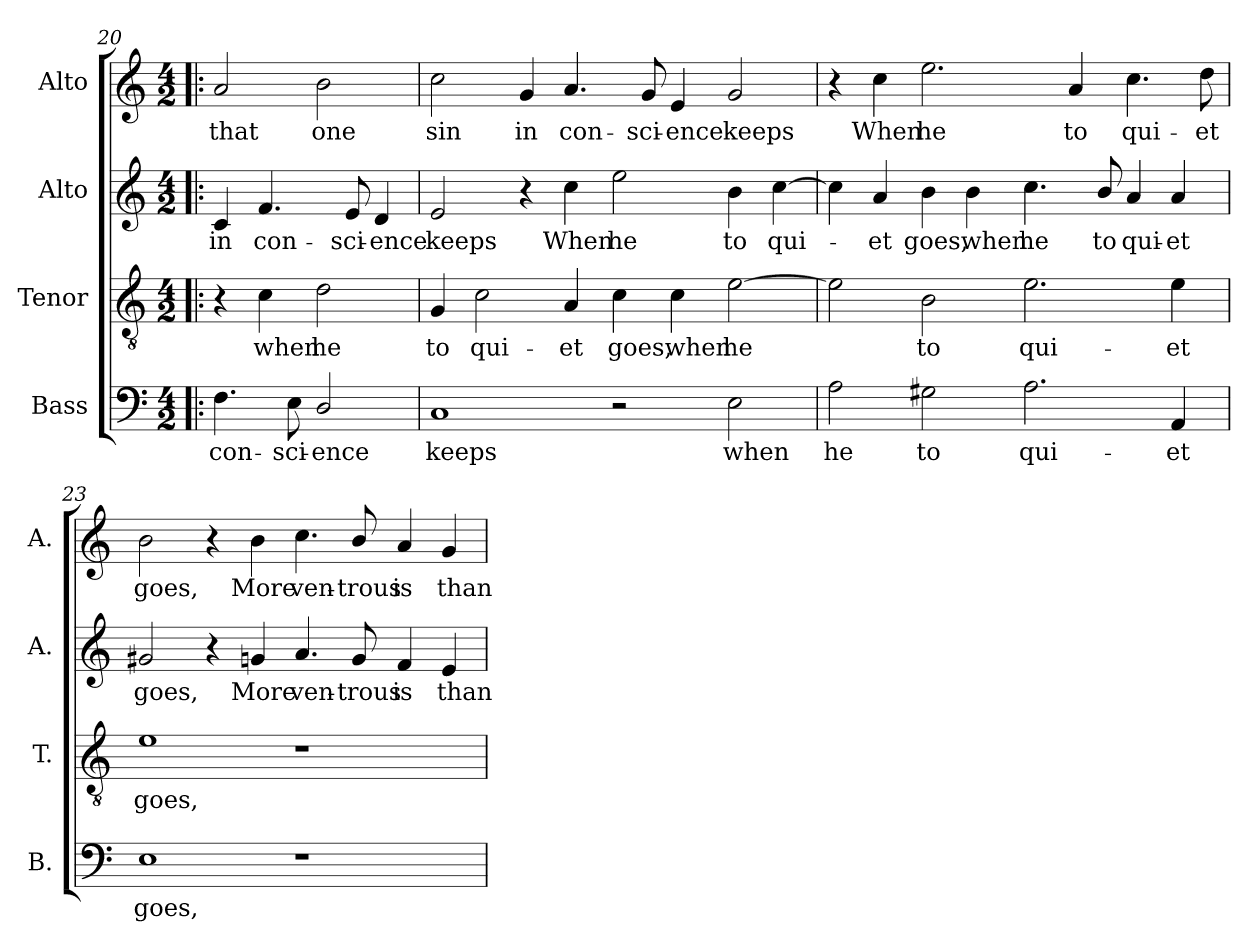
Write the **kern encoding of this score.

**kern	**text	**kern	**text	**kern	**text	**kern	**text
*part4	*part4	*part3	*part3	*part2	*part2	*part1	*part1
*staff4	*staff4	*staff3	*staff3	*staff2	*staff2	*staff1	*staff1
*I"Bass	*	*I"Tenor	*	*I"Alto	*	*I"Alto	*
*I'B.	*	*I'T.	*	*I'A.	*	*I'A.	*
!!LO:LB:g=z
*clefF4	*	*clefGv2	*	*clefG2	*	*clefG2	*
*	*	*ITrd7c12	*	*	*	*	*
*k[]	*	*k[]	*	*k[]	*	*k[]	*
*C:	*	*C:	*	*C:	*	*C:	*
*M4/2	*	*M4/2	*	*M4/2	*	*M4/2	*
=20!|:	=20!|:	=20!|:	=20!|:	=20!|:	=20!|:	=20!|:	=20!|:
!	!LO:LY:b:color=#000000	!	!	!	!	!	!
!	!	!	!	!	!LO:LY:b:color=#000000	!	!
!	!	!	!	!	!	!	!LO:LY:b:color=#000000
4.Fi\	con-	4r	.	4ci/	in	2ai/	that
!	!	!	!LO:LY:b:color=#000000	!	!	!	!
!	!	!	!	!	!LO:LY:b:color=#000000	!	!
.	.	4Ci\	when	4.fi/	con-	.	.
!	!LO:LY:b:color=#000000	!	!	!	!	!	!
8Ei\	-sci-	.	.	.	.	.	.
!	!LO:LY:b:color=#000000	!	!	!	!	!	!
!	!	!	!LO:LY:b:color=#000000	!	!	!	!
!	!	!	!	!	!	!	!LO:LY:b:color=#000000
2Di/	-ence	2Di\	he	.	.	2bi\	one
!	!	!	!	!	!LO:LY:b:color=#000000	!	!
.	.	.	.	8ei/	-sci-	.	.
!	!	!	!	!	!LO:LY:b:color=#000000	!	!
.	.	.	.	4di/	-ence	.	.
=21	=21	=21	=21	=21	=21	=21	=21
!	!LO:LY:b:color=#000000	!	!	!	!	!	!
!	!	!	!LO:LY:b:color=#000000	!	!	!	!
!	!	!	!	!	!LO:LY:b:color=#000000	!	!
!	!	!	!	!	!	!	!LO:LY:b:color=#000000
1Ci	keeps	4GGi/	to	2ei/	keeps	2cci\	sin
!	!	!	!LO:LY:b:color=#000000	!	!	!	!
.	.	2Ci\	qui-	.	.	.	.
!	!	!	!	!	!	!	!LO:LY:b:color=#000000
.	.	.	.	4r	.	4gi/	in
!	!	!	!LO:LY:b:color=#000000	!	!	!	!
!	!	!	!	!	!LO:LY:b:color=#000000	!	!
!	!	!	!	!	!	!	!LO:LY:b:color=#000000
.	.	4AAi/	-et	4cci\	When	4.ai/	con-
!	!	!	!LO:LY:b:color=#000000	!	!	!	!
!	!	!	!	!	!LO:LY:b:color=#000000	!	!
2r	.	4Ci\	goes,	2eei\	he	.	.
!	!	!	!	!	!	!	!LO:LY:b:color=#000000
.	.	.	.	.	.	8gi/	-sci-
!	!	!	!LO:LY:b:color=#000000	!	!	!	!
!	!	!	!	!	!	!	!LO:LY:b:color=#000000
.	.	4Ci\	when	.	.	4ei/	-ence
!	!LO:LY:b:color=#000000	!	!	!	!	!	!
!	!	!	!LO:LY:b:color=#000000	!	!	!	!
!	!	!	!	!	!LO:LY:b:color=#000000	!	!
!	!	!	!	!	!	!	!LO:LY:b:color=#000000
2Ei\	when	[2Ei\	he	4bi\	to	2gi/	keeps
!	!	!	!	!	!LO:LY:b:color=#000000	!	!
.	.	.	.	[4cci\	qui-	.	.
=22	=22	=22	=22	=22	=22	=22	=22
!	!LO:LY:b:color=#000000	!	!	!	!	!	!
2Ai\	he	2Ei\]	.	4cci\]	.	4r	.
!	!	!	!	!	!LO:LY:b:color=#000000	!	!
!	!	!	!	!	!	!	!LO:LY:b:color=#000000
.	.	.	.	4ai/	-et	4cci\	When
!	!LO:LY:b:color=#000000	!	!	!	!	!	!
!	!	!	!LO:LY:b:color=#000000	!	!	!	!
!	!	!	!	!	!LO:LY:b:color=#000000	!	!
!	!	!	!	!	!	!	!LO:LY:b:color=#000000
2G#Xi\	to	2BBi\	to	4bi\	goes,	2.eei\	he
!	!	!	!	!	!LO:LY:b:color=#000000	!	!
.	.	.	.	4bi\	when	.	.
!	!LO:LY:b:color=#000000	!	!	!	!	!	!
!	!	!	!LO:LY:b:color=#000000	!	!	!	!
!	!	!	!	!	!LO:LY:b:color=#000000	!	!
2.Ai\	qui-	2.Ei\	qui-	4.cci\	he	.	.
!	!	!	!	!	!	!	!LO:LY:b:color=#000000
.	.	.	.	.	.	4ai/	to
!	!	!	!	!	!LO:LY:b:color=#000000	!	!
.	.	.	.	8bi/	to	.	.
!	!	!	!	!	!LO:LY:b:color=#000000	!	!
!	!	!	!	!	!	!	!LO:LY:b:color=#000000
.	.	.	.	4ai/	qui-	4.cci\	qui-
!	!LO:LY:b:color=#000000	!	!	!	!	!	!
!	!	!	!LO:LY:b:color=#000000	!	!	!	!
!	!	!	!	!	!LO:LY:b:color=#000000	!	!
4AAi/	-et	4Ei\	-et	4ai/	-et	.	.
!	!	!	!	!	!	!	!LO:LY:b:color=#000000
.	.	.	.	.	.	8ddi\	-et
!!LO:LB:g=z
=23	=23	=23	=23	=23	=23	=23	=23
!	!LO:LY:b:color=#000000	!	!	!	!	!	!
!	!	!	!LO:LY:b:color=#000000	!	!	!	!
!	!	!	!	!	!LO:LY:b:color=#000000	!	!
!	!	!	!	!	!	!	!LO:LY:b:color=#000000
1Ei	goes,	1Ei	goes,	2g#Xi/	goes,	2bi\	goes,
.	.	.	.	4r	.	4r	.
!	!	!	!	!	!LO:LY:b:color=#000000	!	!
!	!	!	!	!	!	!	!LO:LY:b:color=#000000
.	.	.	.	4gni/	More	4bi\	More
!	!	!	!	!	!LO:LY:b:color=#000000	!	!
!	!	!	!	!	!	!	!LO:LY:b:color=#000000
1r	.	1r	.	4.ai/	ven-	4.cci\	ven-
!	!	!	!	!	!LO:LY:b:color=#000000	!	!
!	!	!	!	!	!	!	!LO:LY:b:color=#000000
.	.	.	.	8gi/	-trous	8bi/	-trous
!	!	!	!	!	!LO:LY:b:color=#000000	!	!
!	!	!	!	!	!	!	!LO:LY:b:color=#000000
.	.	.	.	4fi/	is	4ai/	is
!	!	!	!	!	!LO:LY:b:color=#000000	!	!
!	!	!	!	!	!	!	!LO:LY:b:color=#000000
.	.	.	.	4ei/	than	4gi/	than
=	=	=	=	=	=	=	=
*-	*-	*-	*-	*-	*-	*-	*-
